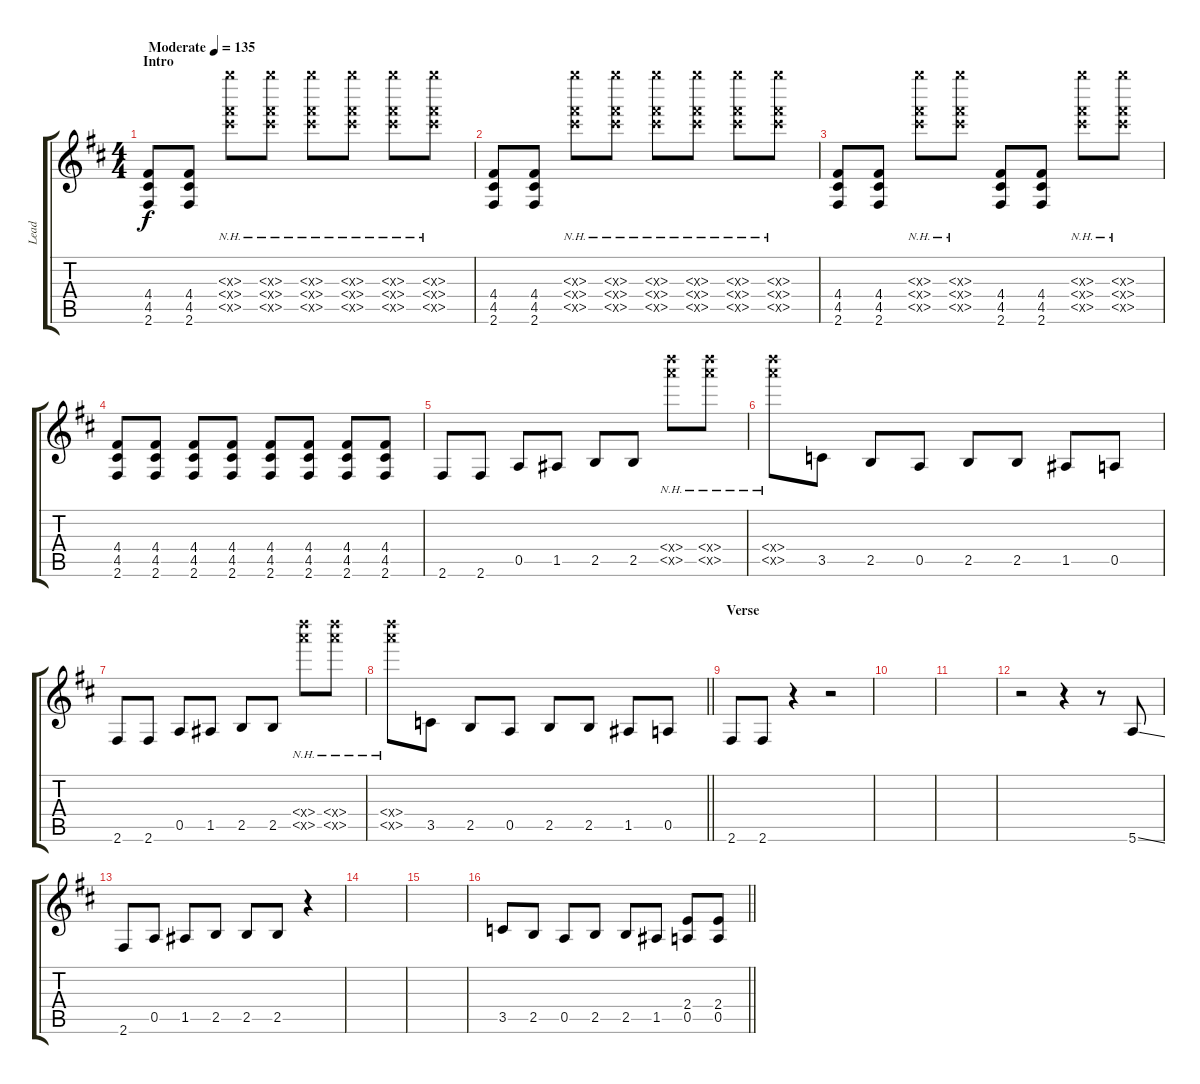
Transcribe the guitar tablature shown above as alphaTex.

\track ("Lead" "Lead") {instrument overdrivenguitar}
\staff {score tabs}
\tuning (E4 B3 G3 D3 A2 E2) {hide}
\ts (4 4)
\section ("" "Intro")
\tempo (135 "Moderate")
\clef g2
\ks d
(4.4 4.5 2.6).8{dy f instrument overdrivenguitar} (4.4 4.5 2.6).8 (2.3{nh x} 4.4{nh x} 4.5{nh x}).8 (2.3{nh x} 4.4{nh x} 4.5{nh x}).8 (2.3{nh x} 4.4{nh x} 4.5{nh x}).8 (2.3{nh x} 4.4{nh x} 4.5{nh x}).8 (2.3{nh x} 4.4{nh x} 4.5{nh x}).8 (2.3{nh x} 4.4{nh x} 4.5{nh x}).8 |
(4.4 4.5 2.6).8 (4.4 4.5 2.6).8 (2.3{nh x} 4.4{nh x} 4.5{nh x}).8 (2.3{nh x} 4.4{nh x} 4.5{nh x}).8 (2.3{nh x} 4.4{nh x} 4.5{nh x}).8 (2.3{nh x} 4.4{nh x} 4.5{nh x}).8 (2.3{nh x} 4.4{nh x} 4.5{nh x}).8 (2.3{nh x} 4.4{nh x} 4.5{nh x}).8 |
(4.4 4.5 2.6).8 (4.4 4.5 2.6).8 (2.3{nh x} 4.4{nh x} 4.5{nh x}).8 (2.3{nh x} 4.4{nh x} 4.5{nh x}).8 (4.4 4.5 2.6).8 (4.4 4.5 2.6).8 (2.3{nh x} 4.4{nh x} 4.5{nh x}).8 (2.3{nh x} 4.4{nh x} 4.5{nh x}).8 |
(4.4 4.5 2.6).8 (4.4 4.5 2.6).8 (4.4 4.5 2.6).8 (4.4 4.5 2.6).8 (4.4 4.5 2.6).8 (4.4 4.5 2.6).8 (4.4 4.5 2.6).8 (4.4 4.5 2.6).8 |
2.6.8 2.6.8 0.5.8 1.5.8 2.5.8 2.5.8 (2.4{nh x} 2.5{nh x}).8 (2.4{nh x} 2.5{nh x}).8 |
(2.4{nh x} 2.5{nh x}).8 3.5.8 2.5.8 0.5.8 2.5.8 2.5.8 1.5.8 0.5.8 |
2.6.8 2.6.8 0.5.8 1.5.8 2.5.8 2.5.8 (2.4{nh x} 2.5{nh x}).8 (2.4{nh x} 2.5{nh x}).8 |
\barLineRight lightlight
(2.4{nh x} 2.5{nh x}).8 3.5.8 2.5.8 0.5.8 2.5.8 2.5.8 1.5.8 0.5.8 |
\section ("" "Verse")
2.6.8 2.6.8 r.4 r.2 |
|
|
r.2 r.4 r.8 5.6{ss}.8 |
2.6.8 0.5.8 1.5.8 2.5.8 2.5.8 2.5.8 r.4 |
|
|
\barLineRight lightlight
3.5.8 2.5.8 0.5.8 2.5.8 2.5.8 1.5.8 (2.4 0.5).8 (2.4 0.5).8
